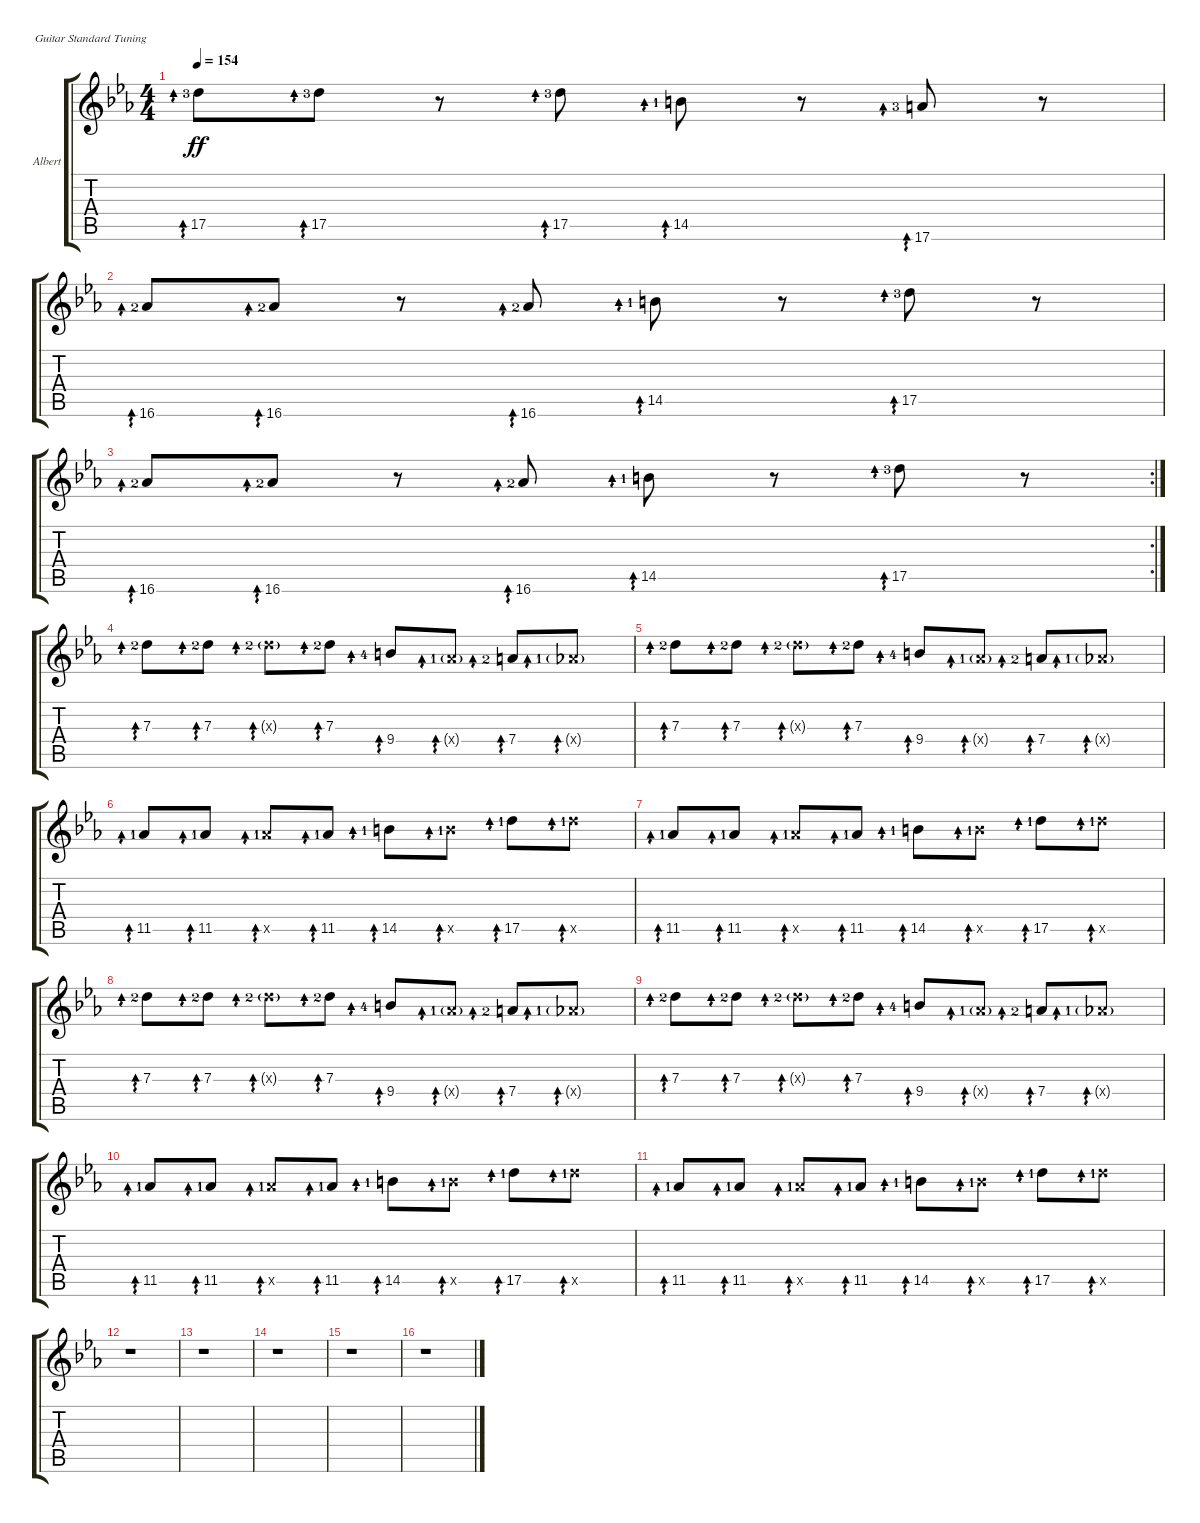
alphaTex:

\defaultSystemsLayout 4
\bracketExtendMode groupsimilarinstruments
\firstSystemTrackNameOrientation horizontal
\otherSystemsTrackNameOrientation horizontal
\track ("Rhythm Guitar" "Albert") {instrument overdrivenguitar}
\staff {score tabs}
\tuning (E4 B3 G3 D3 A2 E2)
\ts (4 4)
\tempo 154
\clef g2
\scale
0.4387
\ks eb
17.5{lf 4}.8{ad 0 dy ff} 17.5{lf 4}.8{ad 0} r.8 17.5{lf 4}.8{ad 0} 14.5{lf 2}.8{ad 0} r.8 17.6{lf 4}.8{ad 0} r.8 |
16.6{lf 3}.8{ad 0} 16.6{lf 3}.8{ad 0} r.8 16.6{lf 3}.8{ad 0} 14.5{lf 2}.8{ad 0} r.8 17.5{lf 4}.8{ad 0} r.8 |
\rc 2
16.6{lf 3}.8{ad 0} 16.6{lf 3}.8{ad 0} r.8 16.6{lf 3}.8{ad 0} 14.5{lf 2}.8{ad 0} r.8 17.5{lf 4}.8{ad 0} r.8 |
7.3{lf 3}.8{ad 0} 7.3{lf 3}.8{ad 0} 7.3{g x lf 3}.8{ad 0} 7.3{lf 3}.8{ad 0} 9.4{lf 5}.8{ad 0} 6.4{g x lf 2}.8{ad 0} 7.4{lf 3}.8{ad 0} 6.4{g x lf 2}.8{ad 0} |
7.3{lf 3}.8{ad 0} 7.3{lf 3}.8{ad 0} 7.3{g x lf 3}.8{ad 0} 7.3{lf 3}.8{ad 0} 9.4{lf 5}.8{ad 0} 6.4{g x lf 2}.8{ad 0} 7.4{lf 3}.8{ad 0} 6.4{g x lf 2}.8{ad 0} |
11.5{lf 2}.8{ad 0} 11.5{lf 2}.8{ad 0} 11.5{x lf 2}.8{ad 0} 11.5{lf 2}.8{ad 0} 14.5{lf 2}.8{ad 0} 14.5{x lf 2}.8{ad 0} 17.5{lf 2}.8{ad 0} 17.5{x lf 2}.8{ad 0} |
11.5{lf 2}.8{ad 0} 11.5{lf 2}.8{ad 0} 11.5{x lf 2}.8{ad 0} 11.5{lf 2}.8{ad 0} 14.5{lf 2}.8{ad 0} 14.5{x lf 2}.8{ad 0} 17.5{lf 2}.8{ad 0} 17.5{x lf 2}.8{ad 0} |
7.3{lf 3}.8{ad 0} 7.3{lf 3}.8{ad 0} 7.3{g x lf 3}.8{ad 0} 7.3{lf 3}.8{ad 0} 9.4{lf 5}.8{ad 0} 6.4{g x lf 2}.8{ad 0} 7.4{lf 3}.8{ad 0} 6.4{g x lf 2}.8{ad 0} |
7.3{lf 3}.8{ad 0} 7.3{lf 3}.8{ad 0} 7.3{g x lf 3}.8{ad 0} 7.3{lf 3}.8{ad 0} 9.4{lf 5}.8{ad 0} 6.4{g x lf 2}.8{ad 0} 7.4{lf 3}.8{ad 0} 6.4{g x lf 2}.8{ad 0} |
11.5{lf 2}.8{ad 0} 11.5{lf 2}.8{ad 0} 11.5{x lf 2}.8{ad 0} 11.5{lf 2}.8{ad 0} 14.5{lf 2}.8{ad 0} 14.5{x lf 2}.8{ad 0} 17.5{lf 2}.8{ad 0} 17.5{x lf 2}.8{ad 0} |
11.5{lf 2}.8{ad 0} 11.5{lf 2}.8{ad 0} 11.5{x lf 2}.8{ad 0} 11.5{lf 2}.8{ad 0} 14.5{lf 2}.8{ad 0} 14.5{x lf 2}.8{ad 0} 17.5{lf 2}.8{ad 0} 17.5{x lf 2}.8{ad 0} |
\scale
0.368392 r.1 |
\scale
0.325864 r.1 |
\scale
0.305587 r.1 |
\scale
0.368392 r.1 |
\scale
0.328723 r.1
